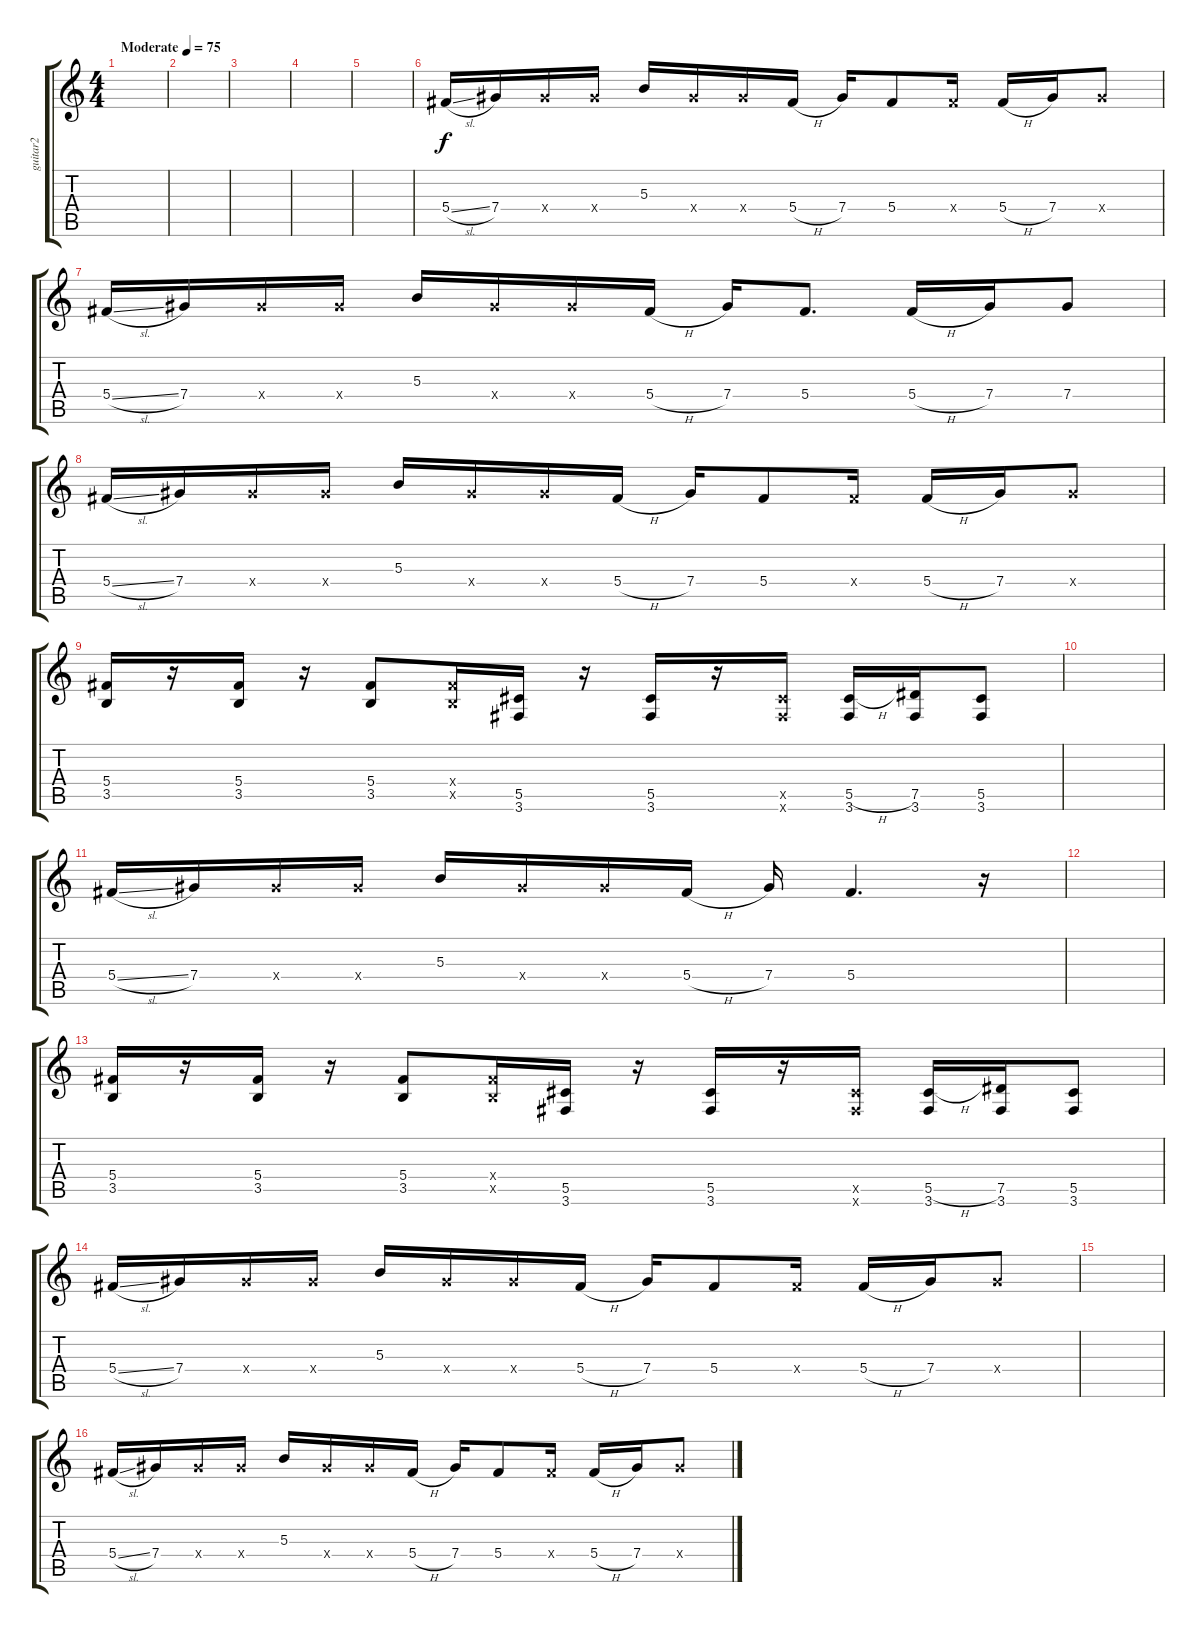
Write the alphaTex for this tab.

\track ("guitar2" "guitar2") {instrument acousticguitarsteel}
\staff {score tabs}
\tuning (Eb4 Bb3 Gb3 Db3 Ab2 Eb2) {hide}
\ts (4 4)
\tempo (75 "Moderate")
\clef g2
\ks c
|
|
|
|
|
5.4{sl}.16 7.4.16 7.4{x}.16 7.4{x}.16 5.3.16 7.4{x}.16 7.4{x}.16 5.4{h}.16 7.4.16 5.4.8 5.4{x}.16 5.4{h}.16 7.4.16 7.4{x}.8 |
5.4{sl}.16 7.4.16 7.4{x}.16 7.4{x}.16 5.3.16 7.4{x}.16 7.4{x}.16 5.4{h}.16 7.4.16 5.4.8{d} 5.4{h}.16 7.4.16 7.4.8 |
5.4{sl}.16 7.4.16 7.4{x}.16 7.4{x}.16 5.3.16 7.4{x}.16 7.4{x}.16 5.4{h}.16 7.4.16 5.4.8 5.4{x}.16 5.4{h}.16 7.4.16 7.4{x}.8 |
(5.4 3.5).16 r.16 (5.4 3.5).16 r.16 (5.4 3.5).8 (5.4{x} 3.5{x}).16 (5.5 3.6).16 r.16 (5.5 3.6).16 r.16 (5.5{x} 3.6{x}).16 (5.5{h} 3.6).16 (7.5 3.6).16 (5.5 3.6).8 |
|
5.4{sl}.16 7.4.16 7.4{x}.16 7.4{x}.16 5.3.16 7.4{x}.16 7.4{x}.16 5.4{h}.16 7.4.16 5.4.4{d} r.16 |
|
(5.4 3.5).16 r.16 (5.4 3.5).16 r.16 (5.4 3.5).8 (5.4{x} 3.5{x}).16 (5.5 3.6).16 r.16 (5.5 3.6).16 r.16 (5.5{x} 3.6{x}).16 (5.5{h} 3.6).16 (7.5 3.6).16 (5.5 3.6).8 |
5.4{sl}.16 7.4.16 7.4{x}.16 7.4{x}.16 5.3.16 7.4{x}.16 7.4{x}.16 5.4{h}.16 7.4.16 5.4.8 5.4{x}.16 5.4{h}.16 7.4.16 7.4{x}.8 |
|
5.4{sl}.16 7.4.16 7.4{x}.16 7.4{x}.16 5.3.16 7.4{x}.16 7.4{x}.16 5.4{h}.16 7.4.16 5.4.8 5.4{x}.16 5.4{h}.16 7.4.16 7.4{x}.8
